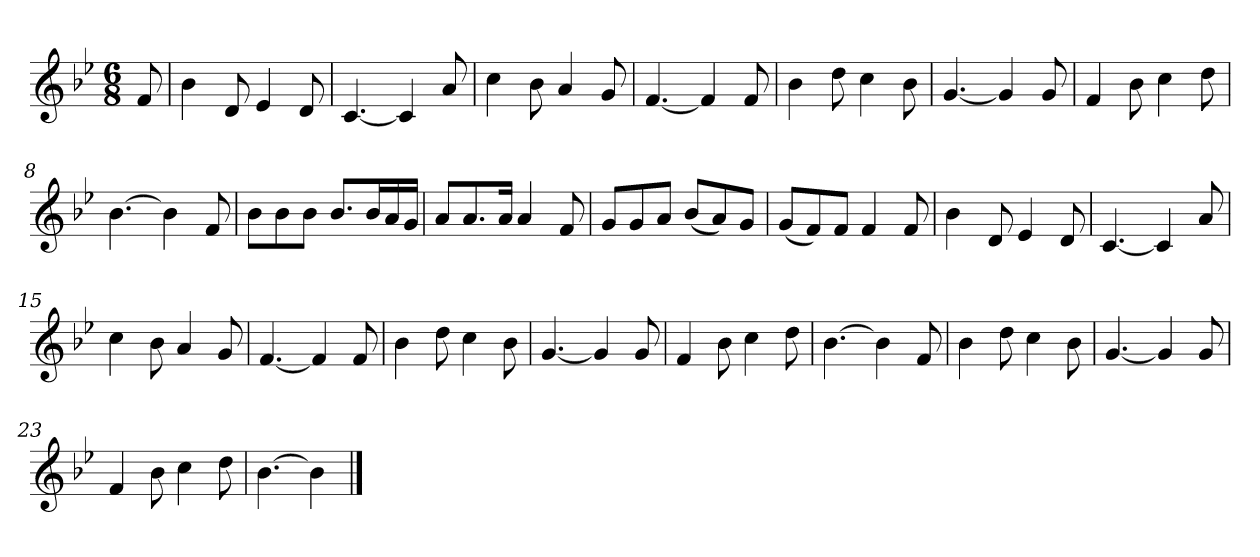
**kern
*part1
*staff1
*k[b-e-]
*M6/8
*MM120
=
8f
=1
4b-
8d
4e-
8d
=2
[4.c
4c]
8a
=3
4cc
8b-
4a
8g
=4
[4.f
4f]
8f
=5
4b-
8dd
4cc
8b-
=6
[4.g
4g]
8g
=7
4f
8b-
4cc
8dd
=8
[4.b-
4b-]
8f
=9
8b-L
8b-
8b-J
8.b-L
16b-L
16a
16gJJ
=10
8aL
8.a
16aJk
4a
8f
=11
8gL
8g
8aJ
(8b-L
8a)
8gJ
=12
(8gL
8f)
8fJ
4f
8f
=13
4b-
8d
4e-
8d
=14
[4.c
4c]
8a
=15
4cc
8b-
4a
8g
=16
[4.f
4f]
8f
=17
4b-
8dd
4cc
8b-
=18
[4.g
4g]
8g
=19
4f
8b-
4cc
8dd
=20
[4.b-
4b-]
8f
=21
4b-
8dd
4cc
8b-
=22
[4.g
4g]
8g
=23
4f
8b-
4cc
8dd
=24
[4.b-
4b-]
==
*-
